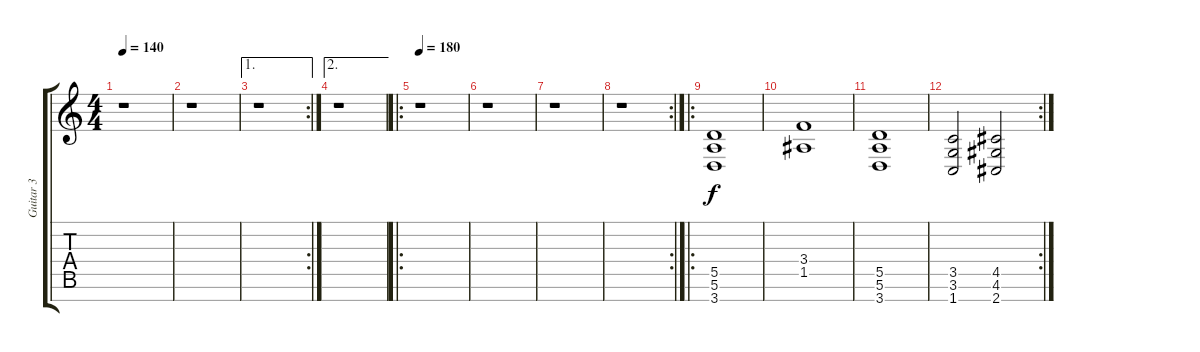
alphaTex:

\track ("Guitar 3" "Guitar 3") {instrument distortionguitar}
\staff {score tabs}
\tuning (E4 B3 G3 D3 A2 E2 B1) {hide}
\ts (4 4)
\tempo 140
\clef g2
\ks c
r.1{dy f} |
r.1 |
\ae 1
\rc 2
r.1 |
\ae 2
r.1 |
\ro
\tempo 180
r.1 |
r.1 |
r.1 |
\rc 2
r.1 |
\ro
(5.5 5.6 3.7).1 |
(3.4 1.5).1 |
(5.5 5.6 3.7).1 |
\rc 2
(3.5 3.6 1.7).2 (4.5 4.6 2.7).2
